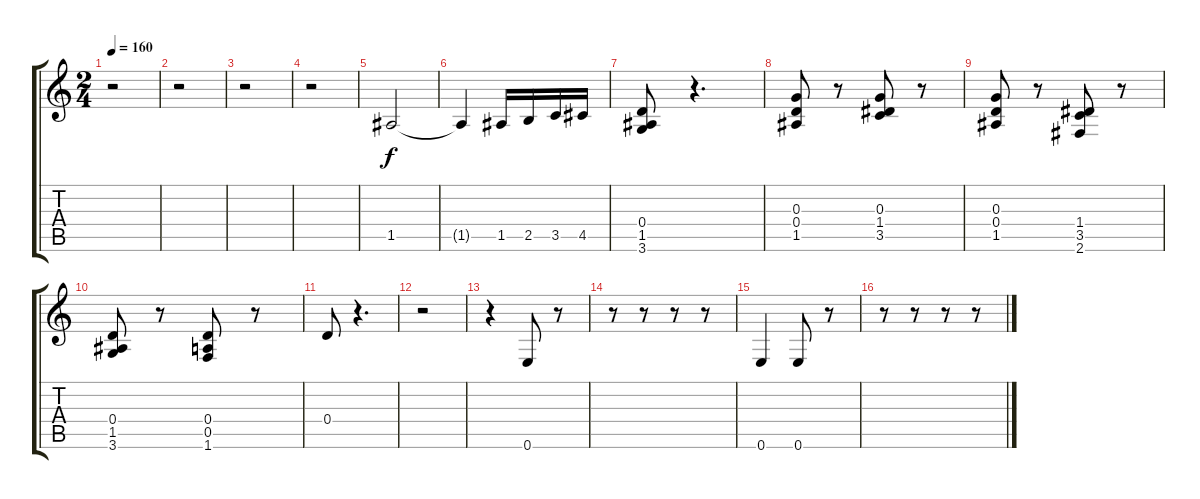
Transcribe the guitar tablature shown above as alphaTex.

\track "" {instrument distortionguitar}
\staff {score tabs}
\tuning (E4 B3 G3 D3 A2 E2) {hide}
\ts (2 4)
\tempo 160
\clef g2
\ks c
r.2{dy f} |
r.2 |
r.2 |
r.2 |
1.5.2 |
1.5{t}.4 1.5.16 2.5.16 3.5.16 4.5.16 |
(0.4 1.5 3.6).8 r.4{d} |
(0.3 0.4 1.5).8 r.8 (0.3 1.4 3.5).8 r.8 |
(0.3 0.4 1.5).8 r.8 (1.4 3.5 2.6).8 r.8 |
(0.4 1.5 3.6).8 r.8 (0.4 0.5 1.6).8 r.8 |
0.4.8 r.4{d} |
r.2 |
r.4 0.6.8 r.8 |
r.8 r.8 r.8 r.8 |
0.6.4 0.6.8 r.8 |
r.8 r.8 r.8 r.8
